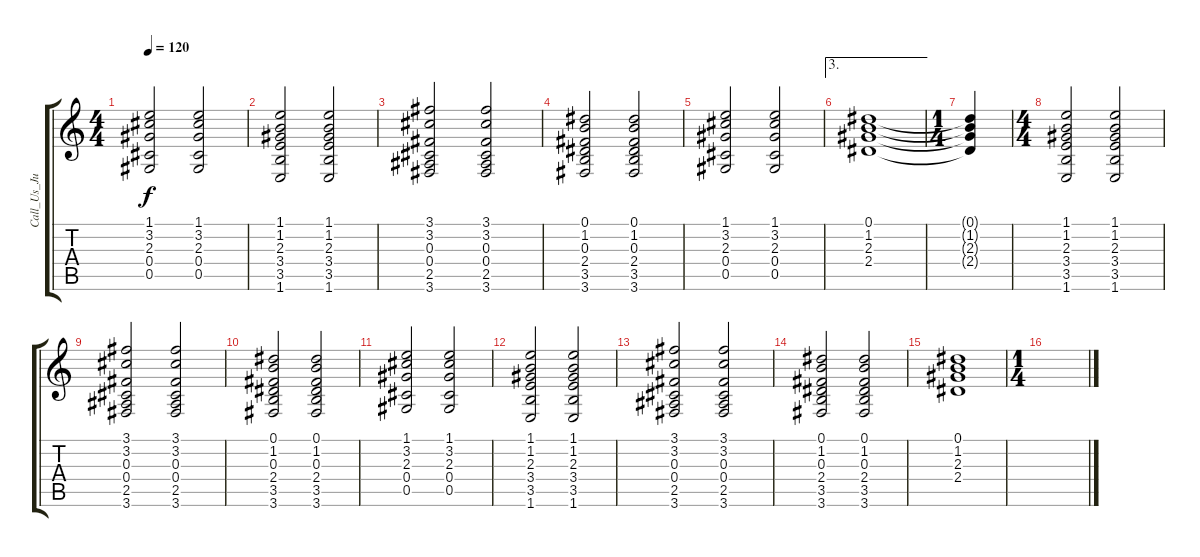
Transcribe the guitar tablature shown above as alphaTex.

\track ("Call_Us_Junior" "Call_Us_Ju") {instrument acousticguitarsteel}
\staff {score tabs}
\tuning (Eb4 Bb3 Gb3 Db3 Ab2 Eb2) {hide}
\ts (4 4)
\tempo 120
\clef g2
\ks c
(1.1 3.2 2.3 0.4 0.5).2{dy f} (1.1 3.2 2.3 0.4 0.5).2 |
(1.1 1.2 2.3 3.4 3.5 1.6).2 (1.1 1.2 2.3 3.4 3.5 1.6).2 |
(3.1 3.2 0.3 0.4 2.5 3.6).2 (3.1 3.2 0.3 0.4 2.5 3.6).2 |
(0.1 1.2 0.3 2.4 3.5 3.6).2 (0.1 1.2 0.3 2.4 3.5 3.6).2 |
(1.1 3.2 2.3 0.4 0.5).2 (1.1 3.2 2.3 0.4 0.5).2 |
\ae 3
(0.1 1.2 2.3 2.4).1 |
\ts (1 4)
(0.1{t} 1.2{t} 2.3{t} 2.4{t}).4 |
\ts (4 4)
(1.1 1.2 2.3 3.4 3.5 1.6).2 (1.1 1.2 2.3 3.4 3.5 1.6).2 |
(3.1 3.2 0.3 0.4 2.5 3.6).2 (3.1 3.2 0.3 0.4 2.5 3.6).2 |
(0.1 1.2 0.3 2.4 3.5 3.6).2 (0.1 1.2 0.3 2.4 3.5 3.6).2 |
(1.1 3.2 2.3 0.4 0.5).2 (1.1 3.2 2.3 0.4 0.5).2 |
(1.1 1.2 2.3 3.4 3.5 1.6).2 (1.1 1.2 2.3 3.4 3.5 1.6).2 |
(3.1 3.2 0.3 0.4 2.5 3.6).2 (3.1 3.2 0.3 0.4 2.5 3.6).2 |
(0.1 1.2 0.3 2.4 3.5 3.6).2 (0.1 1.2 0.3 2.4 3.5 3.6).2 |
(0.1 1.2 2.3 2.4).1 |
\ts (1 4)
